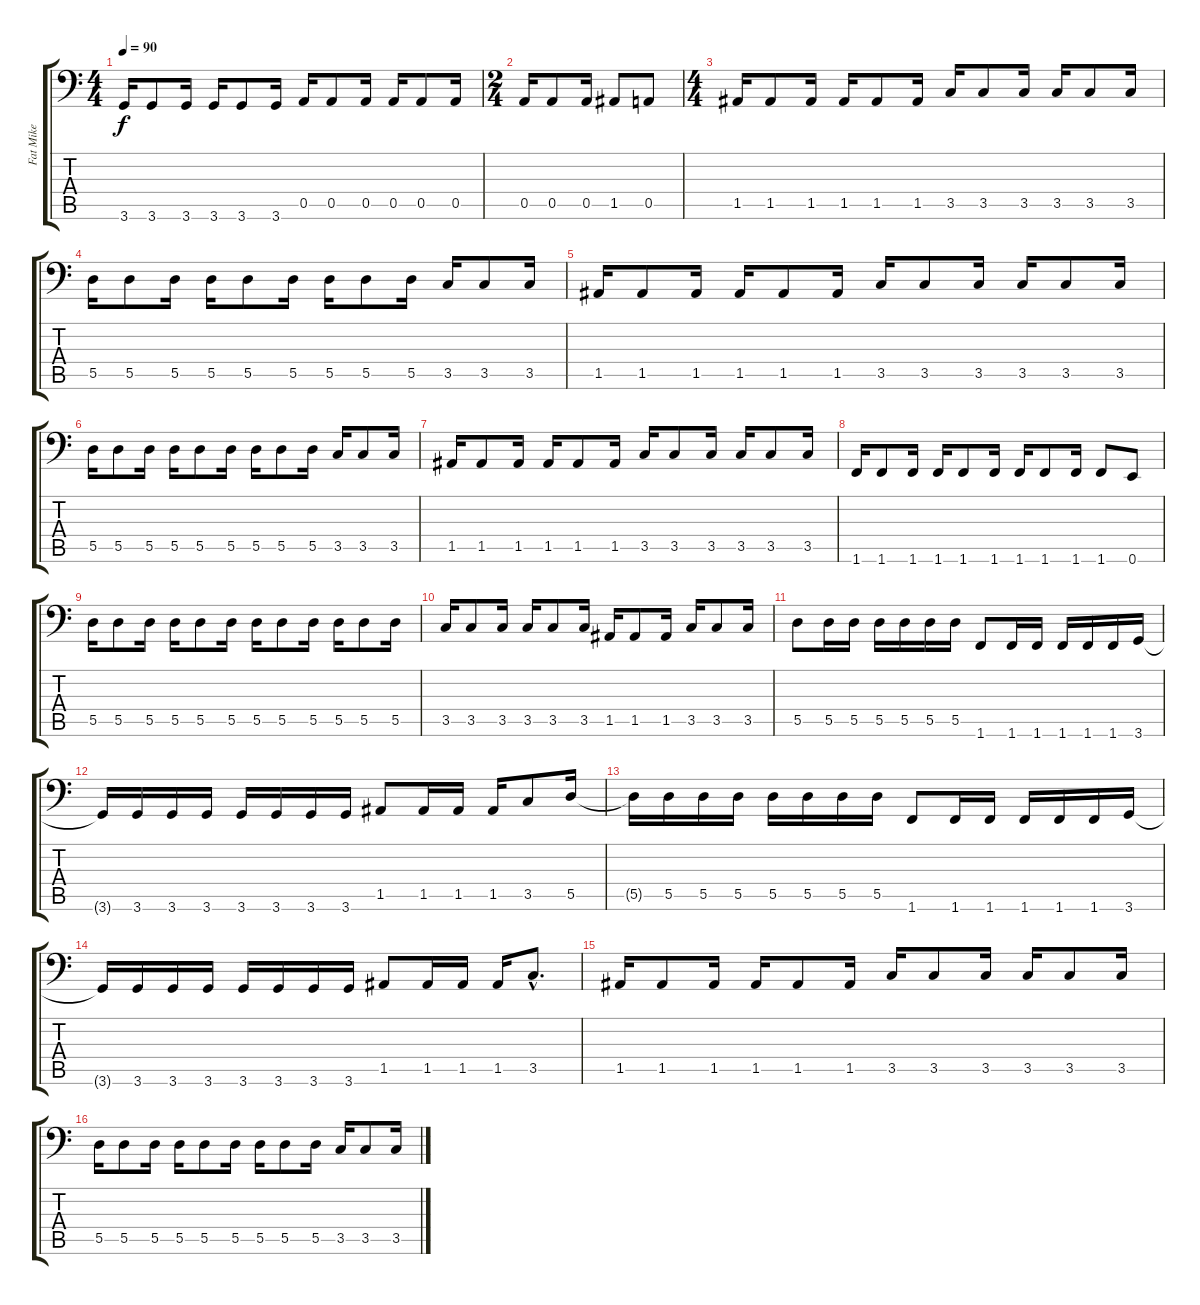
\track ("Fat Mike" "Fat Mike") {instrument electricbasspick}
\staff {score tabs}
\tuning (E3 B2 G2 E2 A1 E1) {hide}
\ts (4 4)
\tempo 90
\clef f4
\ks c
3.6.16{dy f} 3.6.8 3.6.16 3.6.16 3.6.8 3.6.16 0.5.16 0.5.8 0.5.16 0.5.16 0.5.8 0.5.16 |
\ts (2 4)
0.5.16 0.5.8 0.5.16 1.5.8 0.5.8 |
\ts (4 4)
1.5.16 1.5.8 1.5.16 1.5.16 1.5.8 1.5.16 3.5.16 3.5.8 3.5.16 3.5.16 3.5.8 3.5.16 |
5.5.16 5.5.8 5.5.16 5.5.16 5.5.8 5.5.16 5.5.16 5.5.8 5.5.16 3.5.16 3.5.8 3.5.16 |
1.5.16 1.5.8 1.5.16 1.5.16 1.5.8 1.5.16 3.5.16 3.5.8 3.5.16 3.5.16 3.5.8 3.5.16 |
5.5.16 5.5.8 5.5.16 5.5.16 5.5.8 5.5.16 5.5.16 5.5.8 5.5.16 3.5.16 3.5.8 3.5.16 |
1.5.16 1.5.8 1.5.16 1.5.16 1.5.8 1.5.16 3.5.16 3.5.8 3.5.16 3.5.16 3.5.8 3.5.16 |
1.6.16 1.6.8 1.6.16 1.6.16 1.6.8 1.6.16 1.6.16 1.6.8 1.6.16 1.6.8 0.6.8 |
5.5.16 5.5.8 5.5.16 5.5.16 5.5.8 5.5.16 5.5.16 5.5.8 5.5.16 5.5.16 5.5.8 5.5.16 |
3.5.16 3.5.8 3.5.16 3.5.16 3.5.8 3.5.16 1.5.16 1.5.8 1.5.16 3.5.16 3.5.8 3.5.16 |
5.5.8 5.5.16 5.5.16 5.5.16 5.5.16 5.5.16 5.5.16 1.6.8 1.6.16 1.6.16 1.6.16 1.6.16 1.6.16 3.6.16 |
3.6{t}.16 3.6.16 3.6.16 3.6.16 3.6.16 3.6.16 3.6.16 3.6.16 1.5.8 1.5.16 1.5.16 1.5.16 3.5.8 5.5.16 |
5.5{t}.16 5.5.16 5.5.16 5.5.16 5.5.16 5.5.16 5.5.16 5.5.16 1.6.8 1.6.16 1.6.16 1.6.16 1.6.16 1.6.16 3.6.16 |
3.6{t}.16 3.6.16 3.6.16 3.6.16 3.6.16 3.6.16 3.6.16 3.6.16 1.5.8 1.5.16 1.5.16 1.5.16 3.5{hac}.8{d} |
1.5.16 1.5.8 1.5.16 1.5.16 1.5.8 1.5.16 3.5.16 3.5.8 3.5.16 3.5.16 3.5.8 3.5.16 |
5.5.16 5.5.8 5.5.16 5.5.16 5.5.8 5.5.16 5.5.16 5.5.8 5.5.16 3.5.16 3.5.8 3.5.16
